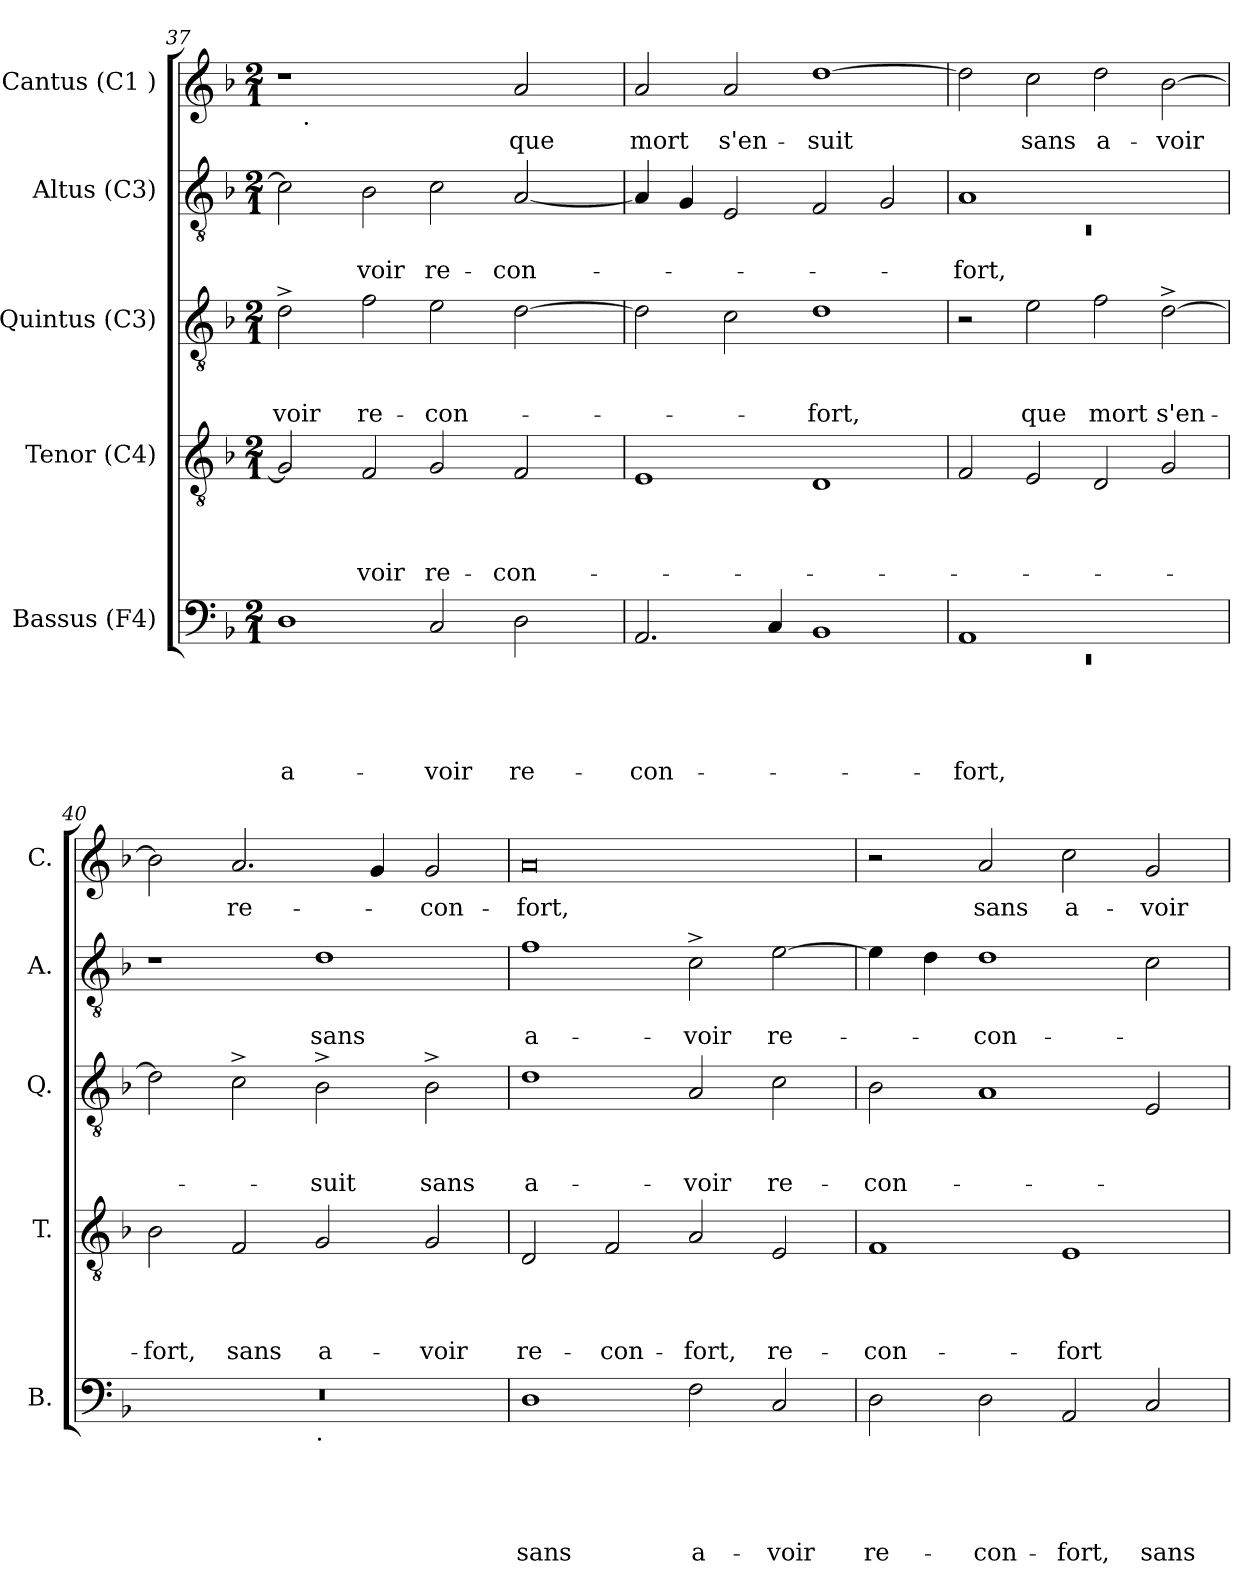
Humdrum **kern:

**kern	**text	**text	**text	**text	**text	**kern	**text	**text	**text	**text	**kern	**text	**text	**text	**kern	**text	**text	**kern	**text
*part5	*part5	*part5	*part5	*part5	*part5	*part4	*part4	*part4	*part4	*part4	*part3	*part3	*part3	*part3	*part2	*part2	*part2	*part1	*part1
*staff5	*staff5	*staff5	*staff5	*staff5	*staff5	*staff4	*staff4	*staff4	*staff4	*staff4	*staff3	*staff3	*staff3	*staff3	*staff2	*staff2	*staff2	*staff1	*staff1
*I"Bassus (F4)	*	*	*	*	*	*I"Tenor (C4)	*	*	*	*	*I"Quintus (C3)	*	*	*	*I"Altus (C3)	*	*	*I"Cantus (C1 )	*
*I'B.	*	*	*	*	*	*I'T.	*	*	*	*	*I'Q.	*	*	*	*I'A.	*	*	*I'C.	*
!!LO:PB:g=z
*clefF4	*	*	*	*	*	*clefGv2	*	*	*	*	*clefGv2	*	*	*	*clefGv2	*	*	*clefG2	*
*k[b-]	*	*	*	*	*	*k[b-]	*	*	*	*	*k[b-]	*	*	*	*k[b-]	*	*	*k[b-]	*
*F:	*	*	*	*	*	*F:	*	*	*	*	*F:	*	*	*	*F:	*	*	*F:	*
*M2/1	*	*	*	*	*	*M2/1	*	*	*	*	*M2/1	*	*	*	*M2/1	*	*	*M2/1	*
=37	=37	=37	=37	=37	=37	=37	=37	=37	=37	=37	=37	=37	=37	=37	=37	=37	=37	=37	=37
!	!	!	!	!	!LO:LY:b:rj	!	!	!	!	!	!	!	!	!LO:LY:b	!	!	!	!	!
*	*	*	*	*	*	*	*	*	*	*	*	*	*	*	*	*	*	*^	*
1D	.	.	.	.	a-	2G/]	.	.	.	.	2d^>\	.	.	-voir	2c\]	.	.	1r	16.ryy	.
!	!	!	!	!	!	!	!	!	!	!	!	!	!	!	!	!	!	!	!LO:TX:b:t=.	!
.	.	.	.	.	.	.	.	.	.	.	.	.	.	.	.	.	.	.	1ryy	.
!	!	!	!	!	!	!	!	!	!	!LO:LY:b	!	!	!	!LO:LY:b	!	!	!LO:LY:b	!	!	!
.	.	.	.	.	.	2F/	.	.	.	-voir	2f\	.	.	re-	2B-\	.	-voir	.	.	.
!	!	!	!	!	!LO:LY:b	!	!	!	!	!LO:LY:b	!	!	!	!LO:LY:b	!	!	!LO:LY:b	!	!	!
2C/	.	.	.	.	-voir	2G/	.	.	.	re-	2e\	.	.	-con-	2c\	.	re-	2ryy	.	.
.	.	.	.	.	.	.	.	.	.	.	.	.	.	.	.	.	.	.	2ryy	.
!	!	!	!	!	!LO:LY:b	!	!	!	!	!LO:LY:b	!	!	!	!	!	!	!LO:LY:b	!	!	!LO:LY:b
2D\	.	.	.	.	re-	2F/	.	.	.	-con-	[>2d\	.	.	.	[<2A/	.	-con-	2a/	.	que
.	.	.	.	.	.	.	.	.	.	.	.	.	.	.	.	.	.	.	4ryy	.
.	.	.	.	.	.	.	.	.	.	.	.	.	.	.	.	.	.	.	8ryy	.
.	.	.	.	.	.	.	.	.	.	.	.	.	.	.	.	.	.	.	32ryy	.
=38	=38	=38	=38	=38	=38	=38	=38	=38	=38	=38	=38	=38	=38	=38	=38	=38	=38	=38	=38	=38
!	!	!	!	!	!LO:LY:b	!	!	!	!	!	!	!	!	!	!	!	!	!	!	!LO:LY:b
*	*	*	*	*	*	*	*	*	*	*	*	*	*	*	*	*	*	*v	*v	*
2.AA/	.	.	.	.	-con-	1E	.	.	.	.	2d\]	.	.	.	4A/]	.	.	2a/	mort
.	.	.	.	.	.	.	.	.	.	.	.	.	.	.	4G/	.	.	.	.
!	!	!	!	!	!	!	!	!	!	!	!	!	!	!	!	!	!	!	!LO:LY:b
.	.	.	.	.	.	.	.	.	.	.	2c\	.	.	.	2E/	.	.	2a/	s'en-
4C/	.	.	.	.	.	.	.	.	.	.	.	.	.	.	.	.	.	.	.
!	!	!	!	!	!	!	!	!	!	!	!	!	!	!LO:LY:b	!	!	!	!	!LO:LY:b
1BB-	.	.	.	.	.	1D	.	.	.	.	1d	.	.	-fort,	2F/	.	.	[>1dd	-suit
.	.	.	.	.	.	.	.	.	.	.	.	.	.	.	2G/	.	.	.	.
=39	=39	=39	=39	=39	=39	=39	=39	=39	=39	=39	=39	=39	=39	=39	=39	=39	=39	=39	=39
*^	*	*	*	*	*	*	*	*	*	*	*	*	*	*	*^	*	*	*	*
!	!LO:N:vis=1	!	!	!	!	!LO:LY:b	!	!	!	!	!	!	!	!	!	!	!LO:N:vis=1	!	!LO:LY:b	!	!
1AA	0rEE	.	.	.	.	-fort,	2F/	.	.	.	.	2r	.	.	.	1A	0rC	.	-fort,	2dd\]	.
!	!	!	!	!	!	!	!	!	!	!	!	!	!	!	!LO:LY:b	!	!	!	!	!	!LO:LY:b
.	.	.	.	.	.	.	2E/	.	.	.	.	2e\	.	.	que	.	.	.	.	2cc\	sans
!	!	!	!	!	!	!	!	!	!	!	!	!	!	!	!LO:LY:b	!	!	!	!	!	!LO:LY:b
1ryy	.	.	.	.	.	.	2D/	.	.	.	.	2f\	.	.	mort	1ryy	.	.	.	2dd\	a-
!	!	!	!	!	!	!	!	!	!	!	!	!	!	!	!LO:LY:b	!	!	!	!	!	!LO:LY:b
.	.	.	.	.	.	.	2G/	.	.	.	.	[>2d^>\	.	.	s'en-	.	.	.	.	[>2b-\	-voir
*	*	*	*	*	*	*	*	*	*	*	*	*	*	*	*	*v	*v	*	*	*	*
=40	=40	=40	=40	=40	=40	=40	=40	=40	=40	=40	=40	=40	=40	=40	=40	=40	=40	=40	=40	=40
!	!	!	!	!	!	!	!	!	!	!	!LO:LY:b	!	!	!	!	!	!	!	!	!
0r	1ryy	.	.	.	.	.	2B-\	.	.	.	-fort,	2d\]	.	.	.	1r	.	.	2b-\]	.
!	!	!	!	!	!	!	!	!	!	!	!LO:LY:b	!	!	!	!	!	!	!	!	!LO:LY:b
.	.	.	.	.	.	.	2F/	.	.	.	sans	2c^>\	.	.	.	.	.	.	2.a/	re-
!	!LO:TX:b:t=.	!	!	!	!	!	!	!	!	!	!	!	!	!	!	!	!	!	!	!
!	!	!	!	!	!	!	!	!	!	!	!LO:LY:b	!	!	!	!LO:LY:b	!	!	!LO:LY:b	!	!
.	1ryy	.	.	.	.	.	2G/	.	.	.	a-	2B-^>\	.	.	-suit	1d	.	sans	.	.
.	.	.	.	.	.	.	.	.	.	.	.	.	.	.	.	.	.	.	4g/	.
!	!	!	!	!	!	!	!	!	!	!	!LO:LY:b	!	!	!	!LO:LY:b	!	!	!	!	!LO:LY:b
.	.	.	.	.	.	.	2G/	.	.	.	-voir	2B-^>\	.	.	sans	.	.	.	2g/	-con-
!!LO:LB:g=z
=41	=41	=41	=41	=41	=41	=41	=41	=41	=41	=41	=41	=41	=41	=41	=41	=41	=41	=41	=41	=41
!	!	!	!	!	!	!LO:LY:b	!	!	!	!	!LO:LY:b	!	!	!	!LO:LY:b:rj	!	!	!LO:LY:b:rj	!	!LO:LY:b
*v	*v	*	*	*	*	*	*	*	*	*	*	*	*	*	*	*	*	*	*	*
1D	.	.	.	.	sans	2D/	.	.	.	re-	1d	.	.	a-	1f	.	a-	0a	-fort,
!	!	!	!	!	!	!	!	!	!	!LO:LY:b	!	!	!	!	!	!	!	!	!
.	.	.	.	.	.	2F/	.	.	.	-con-	.	.	.	.	.	.	.	.	.
!	!	!	!	!	!LO:LY:b	!	!	!	!	!LO:LY:b	!	!	!	!LO:LY:b	!	!	!LO:LY:b	!	!
2F\	.	.	.	.	a-	2A/	.	.	.	-fort,	2A/	.	.	-voir	2c^>\	.	-voir	.	.
!	!	!	!	!	!LO:LY:b	!	!	!	!	!LO:LY:b	!	!	!	!LO:LY:b	!	!	!LO:LY:b	!	!
2C/	.	.	.	.	-voir	2E/	.	.	.	re-	2c\	.	.	re-	[>2e\	.	re-	.	.
=42	=42	=42	=42	=42	=42	=42	=42	=42	=42	=42	=42	=42	=42	=42	=42	=42	=42	=42	=42
!	!	!	!	!	!LO:LY:b	!	!	!	!	!LO:LY:b	!	!	!	!LO:LY:b	!	!	!	!	!
2D\	.	.	.	.	re-	1F	.	.	.	-con-	2B-\	.	.	-con-	4e\]	.	.	2r	.
.	.	.	.	.	.	.	.	.	.	.	.	.	.	.	4d\	.	.	.	.
!	!	!	!	!	!LO:LY:b	!	!	!	!	!	!	!	!	!	!	!	!LO:LY:b	!	!LO:LY:b
2D\	.	.	.	.	-con-	.	.	.	.	.	1A	.	.	.	1d	.	-con-	2a/	sans
!	!	!	!	!	!LO:LY:b	!	!	!	!	!LO:LY:b	!	!	!	!	!	!	!	!	!LO:LY:b
2AA/	.	.	.	.	-fort,	1E	.	.	.	-fort	.	.	.	.	.	.	.	2cc\	a-
!	!	!	!	!	!LO:LY:b	!	!	!	!	!	!	!	!	!	!	!	!	!	!LO:LY:b
2C/	.	.	.	.	sans	.	.	.	.	.	2E/	.	.	.	2c\	.	.	2g/	-voir
=	=	=	=	=	=	=	=	=	=	=	=	=	=	=	=	=	=	=	=
*-	*-	*-	*-	*-	*-	*-	*-	*-	*-	*-	*-	*-	*-	*-	*-	*-	*-	*-	*-
